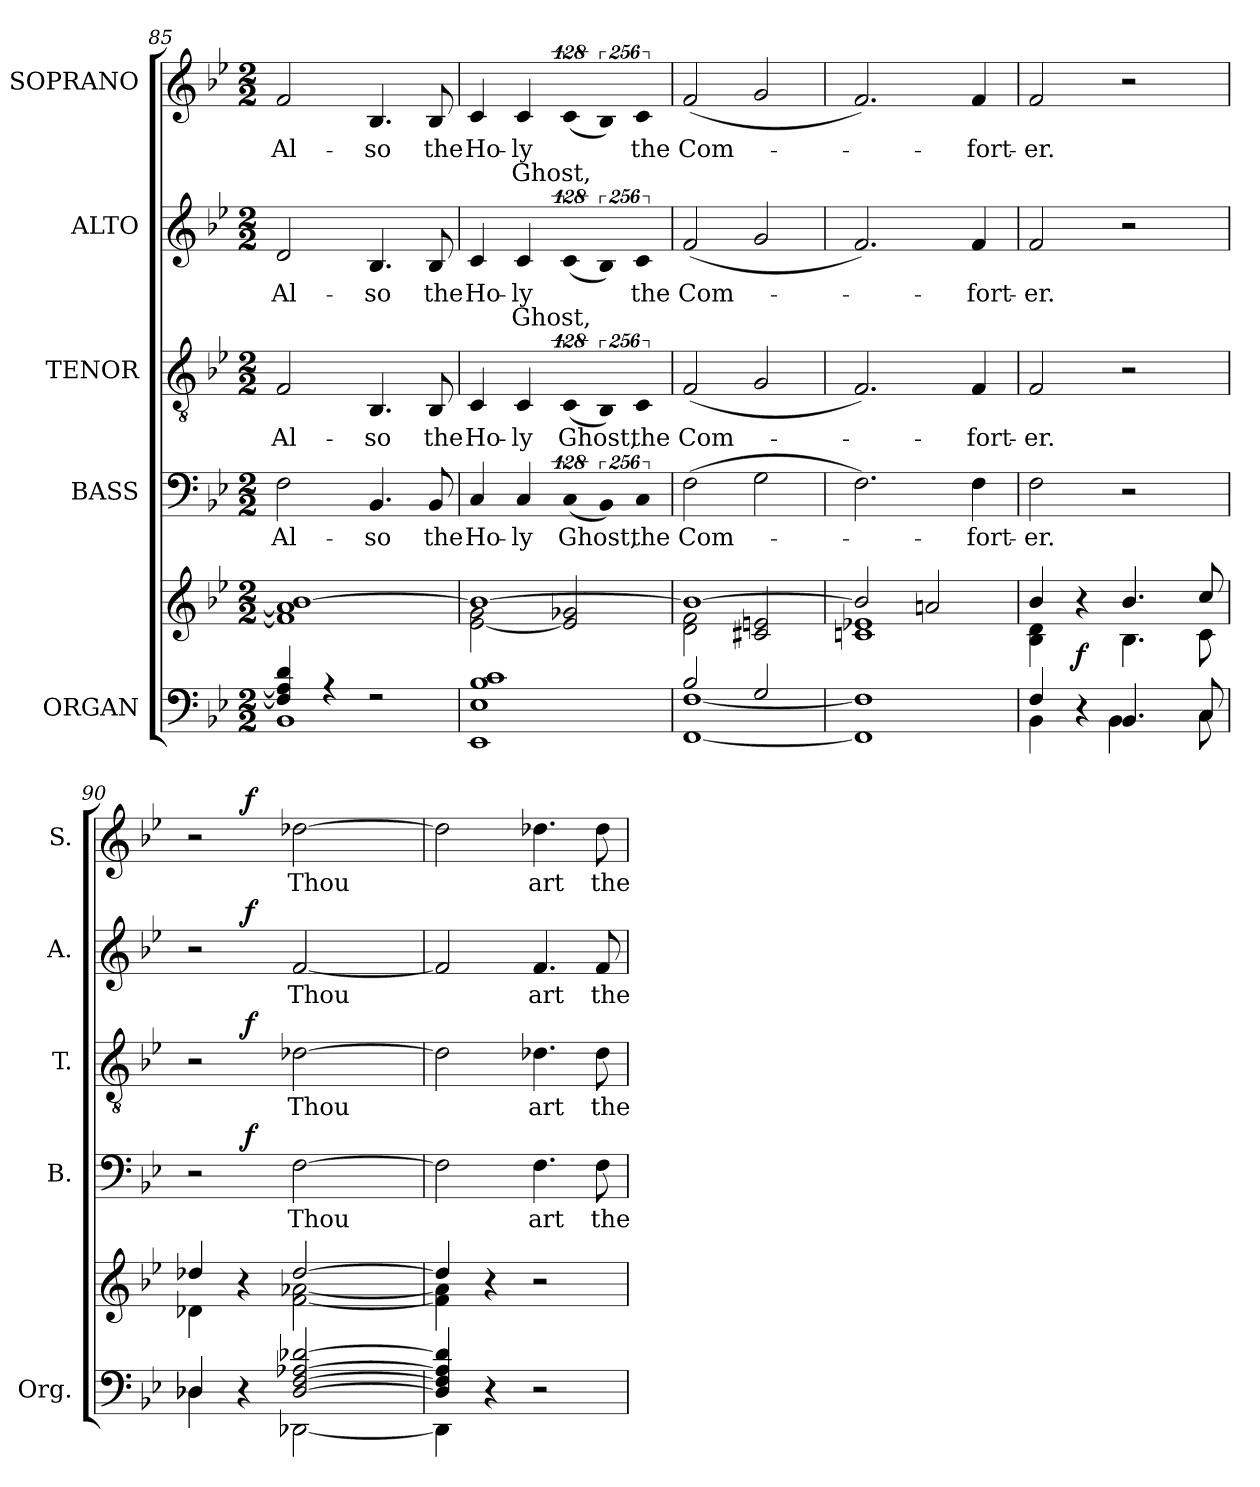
**kern	**kern	**dynam	**kern	**text	**dynam	**kern	**text	**dynam	**kern	**text	**text	**dynam	**kern	**text	**text	**dynam
*part5	*part5	*part5	*part4	*part4	*part4	*part3	*part3	*part3	*part2	*part2	*part2	*part2	*part1	*part1	*part1	*part1
*staff6	*staff5	*staff5/6	*staff4	*staff4	*staff4	*staff3	*staff3	*staff3	*staff2	*staff2	*staff2	*staff2	*staff1	*staff1	*staff1	*staff1
*I"ORGAN	*	*	*I"BASS	*	*	*I"TENOR	*	*	*I"ALTO	*	*	*	*I"SOPRANO	*	*	*
*I'Org.	*	*	*I'B.	*	*	*I'T.	*	*	*I'A.	*	*	*	*I'S.	*	*	*
*clefF4	*clefG2	*	*clefF4	*	*	*clefGv2	*	*	*clefG2	*	*	*	*clefG2	*	*	*
*	*	*	*	*	*	*ITrd7c12	*	*	*	*	*	*	*	*	*	*
*k[b-e-]	*k[b-e-]	*	*k[b-e-]	*	*	*k[b-e-]	*	*	*k[b-e-]	*	*	*	*k[b-e-]	*	*	*
*B-:	*B-:	*	*B-:	*	*	*B-:	*	*	*B-:	*	*	*	*B-:	*	*	*
*M2/2	*M2/2	*	*M2/2	*	*	*M2/2	*	*	*M2/2	*	*	*	*M2/2	*	*	*
=85	=85	=85	=85	=85	=85	=85	=85	=85	=85	=85	=85	=85	=85	=85	=85	=85
*^	*	*	*	*	*	*	*	*	*	*	*	*	*	*	*	*
!	!	!	!	!	!LO:LY:b:color=#000000	!	!	!	!	!	!	!	!	!	!	!	!
!	!	!	!	!	!	!	!	!LO:LY:b:color=#000000	!	!	!	!	!	!	!	!	!
!	!	!	!	!	!	!	!	!	!	!	!LO:LY:b:color=#000000	!	!	!	!	!	!
!	!	!	!	!	!	!	!	!	!	!	!	!	!	!	!LO:LY:b:color=#000000	!	!
4Fi/] 4A-i] 4di	1BB-i	1fi] 1a-i] [1b-i	.	2Fi\	Al-	.	2FFi/	Al-	.	2di/	Al-	.	.	2fi/	Al-	.	.
4r	.	.	.	.	.	.	.	.	.	.	.	.	.	.	.	.	.
!	!	!	!	!	!LO:LY:b:color=#000000	!	!	!	!	!	!	!	!	!	!	!	!
!	!	!	!	!	!	!	!	!LO:LY:b:color=#000000	!	!	!	!	!	!	!	!	!
!	!	!	!	!	!	!	!	!	!	!	!LO:LY:b:color=#000000	!	!	!	!	!	!
!	!	!	!	!	!	!	!	!	!	!	!	!	!	!	!LO:LY:b:color=#000000	!	!
2r	.	.	.	4.BB-i/	-so	.	4.BBB-i/	-so	.	4.B-i/	-so	.	.	4.B-i/	-so	.	.
!	!	!	!	!	!LO:LY:b:color=#000000	!	!	!	!	!	!	!	!	!	!	!	!
!	!	!	!	!	!	!	!	!LO:LY:b:color=#000000	!	!	!	!	!	!	!	!	!
!	!	!	!	!	!	!	!	!	!	!	!LO:LY:b:color=#000000	!	!	!	!	!	!
!	!	!	!	!	!	!	!	!	!	!	!	!	!	!	!LO:LY:b:color=#000000	!	!
.	.	.	.	8BB-i/	the	.	8BBB-i/	the	.	8B-i/	the	.	.	8B-i/	the	.	.
!!LO:LB:g=z
=86	=86	=86	=86	=86	=86	=86	=86	=86	=86	=86	=86	=86	=86	=86	=86	=86	=86
*	*	*^	*	*	*	*	*	*	*	*	*	*	*	*	*	*	*
!	!	!	!	!	!	!LO:LY:b:color=#000000	!	!	!	!	!	!	!	!	!	!	!	!
!	!	!	!	!	!	!	!	!	!LO:LY:b:color=#000000	!	!	!	!	!	!	!	!	!
!	!	!	!	!	!	!	!	!	!	!	!	!LO:LY:b:color=#000000	!	!	!	!	!	!
!	!	!	!	!	!	!	!	!	!	!	!	!	!	!	!	!LO:LY:b:color=#000000	!	!
1E-i 1B-i 1ci	1EE-i	1b-i_	[2e-i\ 2gi	.	4Ci/	Ho-	.	4CCi/	Ho-	.	4ci/	Ho-	.	.	4ci/	Ho-	.	.
!	!	!	!	!	!	!LO:LY:b:color=#000000	!	!	!	!	!	!	!	!	!	!	!	!
!	!	!	!	!	!	!	!	!	!LO:LY:b:color=#000000	!	!	!	!	!	!	!	!	!
!	!	!	!	!	!	!	!	!	!	!	!	!LO:LY:b:color=#000000	!LO:LY:b:color=#000000	!	!	!	!	!
!	!	!	!	!	!	!	!	!	!	!	!	!	!	!	!	!LO:LY:b:color=#000000	!LO:LY:b:color=#000000	!
.	.	.	.	.	4Ci/	-ly	.	4CCi/	-ly	.	4ci/	-ly	Ghost,	.	4ci/	-ly	Ghost,	.
!	!	!	!	!	!LO:N:vis=4	!	!	!	!	!	!	!	!	!	!	!	!	!
!	!	!	!	!	!	!LO:LY:b:color=#000000	!	!LO:N:vis=4	!	!	!	!	!	!	!	!	!	!
!	!	!	!	!	!	!	!	!	!LO:LY:b:color=#000000	!	!LO:N:vis=4	!	!	!	!LO:N:vis=4	!	!	!
.	.	.	2e-i/] 2g-Xi	.	(512%85Ci/	Ghost,	.	(512%85CCi/	Ghost,	.	(512%85ci/	.	.	.	(512%85ci/	.	.	.
!	!	!	!	!	!LO:N:vis=4	!	!	!LO:N:vis=4	!	!	!LO:N:vis=4	!	!	!	!LO:N:vis=4	!	!	!
.	.	.	.	.	1024%171BB-i/)	.	.	1024%171BBB-i/)	.	.	1024%171B-i/)	.	.	.	1024%171B-i/)	.	.	.
!	!	!	!	!	!LO:N:vis=4	!	!	!	!	!	!	!	!	!	!	!	!	!
!	!	!	!	!	!	!LO:LY:b:color=#000000	!	!LO:N:vis=4	!	!	!	!	!	!	!	!	!	!
!	!	!	!	!	!	!	!	!	!LO:LY:b:color=#000000	!	!LO:N:vis=4	!	!	!	!	!	!	!
!	!	!	!	!	!	!	!	!	!	!	!	!LO:LY:b:color=#000000	!	!	!LO:N:vis=4	!	!	!
!	!	!	!	!	!	!	!	!	!	!	!	!	!	!	!	!LO:LY:b:color=#000000	!	!
.	.	.	.	.	1024%171Ci/	the	.	1024%171CCi/	the	.	1024%171ci/	the	.	.	1024%171ci/	the	.	.
=87	=87	=87	=87	=87	=87	=87	=87	=87	=87	=87	=87	=87	=87	=87	=87	=87	=87	=87
!	!	!	!	!	!	!LO:LY:b:color=#000000	!	!	!	!	!	!	!	!	!	!	!	!
!	!	!	!	!	!	!	!	!	!LO:LY:b:color=#000000	!	!	!	!	!	!	!	!	!
!	!	!	!	!	!	!	!	!	!	!	!	!LO:LY:b:color=#000000	!	!	!	!	!	!
!	!	!	!	!	!	!	!	!	!	!	!	!	!	!	!	!LO:LY:b:color=#000000	!	!
2B-i/	[1FFi [1Fi	1b-i_	2di\ 2fi	.	(2Fi\	Com-	.	(2FFi/	Com-	.	(2fi/	Com-	.	.	(2fi/	Com-	.	.
2Gi/	.	.	2c#Xi/ 2eni	.	2Gi\	.	.	2GGi/	.	.	2gi/	.	.	.	2gi/	.	.	.
*v	*v	*	*	*	*	*	*	*	*	*	*	*	*	*	*	*	*	*
=88	=88	=88	=88	=88	=88	=88	=88	=88	=88	=88	=88	=88	=88	=88	=88	=88	=88
1FFi] 1Fi]	2b-i/]	1cni 1e-Xi	.	2.Fi\)	.	.	2.FFi/)	.	.	2.fi/)	.	.	.	2.fi/)	.	.	.
.	2ani/	.	.	.	.	.	.	.	.	.	.	.	.	.	.	.	.
!	!	!	!	!	!LO:LY:b:color=#000000	!	!	!	!	!	!	!	!	!	!	!	!
!	!	!	!	!	!	!	!	!LO:LY:b:color=#000000	!	!	!	!	!	!	!	!	!
!	!	!	!	!	!	!	!	!	!	!	!LO:LY:b:color=#000000	!	!	!	!	!	!
!	!	!	!	!	!	!	!	!	!	!	!	!	!	!	!LO:LY:b:color=#000000	!	!
.	.	.	.	4Fi\	-fort-	.	4FFi/	-fort-	.	4fi/	-fort-	.	.	4fi/	-fort-	.	.
=89	=89	=89	=89	=89	=89	=89	=89	=89	=89	=89	=89	=89	=89	=89	=89	=89	=89
*^	*	*	*	*	*	*	*	*	*	*	*	*	*	*	*	*	*
!	!	!	!	!	!	!LO:LY:b:color=#000000	!	!	!	!	!	!	!	!	!	!	!	!
!	!	!	!	!	!	!	!	!	!LO:LY:b:color=#000000	!	!	!	!	!	!	!	!	!
!	!	!	!	!	!	!	!	!	!	!	!	!LO:LY:b:color=#000000	!	!	!	!	!	!
!	!	!	!	!	!	!	!	!	!	!	!	!	!	!	!	!LO:LY:b:color=#000000	!	!
4Fi/	4BB-i\	4b-i/	4B-i\ 4di	.	2Fi\	-er.	.	2FFi/	-er.	.	2fi/	-er.	.	.	2fi/	-er.	.	.
4r	4ryy	4r	4ryy	f	.	.	.	.	.	.	.	.	.	.	.	.	.	.
4.BB-i/	4BB-i\	4.b-i/	4.B-i\	.	2r	.	.	2r	.	.	2r	.	.	.	2r	.	.	.
.	8ryy	.	.	.	.	.	.	.	.	.	.	.	.	.	.	.	.	.
8Ci/	8Ci\	8cci/	8ci\	.	.	.	.	.	.	.	.	.	.	.	.	.	.	.
=90	=90	=90	=90	=90	=90	=90	=90	=90	=90	=90	=90	=90	=90	=90	=90	=90	=90	=90
*	*	*	*	*	*^	*	*	*^	*	*	*^	*	*	*	*^	*	*	*
4D-Xi/	4D-i\	4dd-Xi/	4d-Xi\	.	2r	4ryy	.	.	2r	4ryy	.	.	2r	4ryy	.	.	.	2r	4ryy	.	.	.
4r	4ryy	4r	4ryy	.	.	128ryy	.	.	.	128ryy	.	.	.	128ryy	.	.	.	.	128ryy	.	.	.
.	.	.	.	.	.	512ryy	.	.	.	512ryy	.	.	.	512ryy	.	.	.	.	512ryy	.	.	.
.	.	.	.	.	.	2ryy	.	f	.	2ryy	.	f	.	2ryy	.	.	f	.	2ryy	.	.	f
!	!	!	!	!	!	!	!LO:LY:b:color=#000000	!	!	!	!	!	!	!	!	!	!	!	!	!	!	!
!	!	!	!	!	!	!	!	!	!	!	!LO:LY:b:color=#000000	!	!	!	!	!	!	!	!	!	!	!
!	!	!	!	!	!	!	!	!	!	!	!	!	!	!	!LO:LY:b:color=#000000	!	!	!	!	!	!	!
!	!	!	!	!	!	!	!	!	!	!	!	!	!	!	!	!	!	!	!	!LO:LY:b:color=#000000	!	!
[2D-i/ [2Fi [2A-Xi [2d-Xi	[2DD-Xi\	[2dd-i/	[2fi\ [2a-Xi	.	[2Fi\	.	Thou	.	[2D-Xi\	.	Thou	.	[2fi/	.	Thou	.	.	[2dd-Xi\	.	Thou	.	.
.	.	.	.	.	.	8ryy	.	.	.	8ryy	.	.	.	8ryy	.	.	.	.	8ryy	.	.	.
.	.	.	.	.	.	16ryy	.	.	.	16ryy	.	.	.	16ryy	.	.	.	.	16ryy	.	.	.
.	.	.	.	.	.	32ryy	.	.	.	32ryy	.	.	.	32ryy	.	.	.	.	32ryy	.	.	.
.	.	.	.	.	.	64ryy	.	.	.	64ryy	.	.	.	64ryy	.	.	.	.	64ryy	.	.	.
.	.	.	.	.	.	256.ryy	.	.	.	256.ryy	.	.	.	256.ryy	.	.	.	.	256.ryy	.	.	.
*	*	*	*	*	*v	*v	*	*	*	*	*	*	*v	*v	*	*	*	*v	*v	*	*	*
*	*	*	*	*	*	*	*	*v	*v	*	*	*	*	*	*	*	*	*	*
=91	=91	=91	=91	=91	=91	=91	=91	=91	=91	=91	=91	=91	=91	=91	=91	=91	=91	=91
4D-i/] 4Fi] 4A-i] 4d-i]	4DD-i\]	4dd-i/]	4fi\] 4a-i]	.	2Fi\]	.	.	2D-i\]	.	.	2fi/]	.	.	.	2dd-i\]	.	.	.
4r	2.ryy	4r	2.ryy	.	.	.	.	.	.	.	.	.	.	.	.	.	.	.
!	!	!	!	!	!	!LO:LY:b:color=#000000	!	!	!	!	!	!	!	!	!	!	!	!
!	!	!	!	!	!	!	!	!	!LO:LY:b:color=#000000	!	!	!	!	!	!	!	!	!
!	!	!	!	!	!	!	!	!	!	!	!	!LO:LY:b:color=#000000	!	!	!	!	!	!
!	!	!	!	!	!	!	!	!	!	!	!	!	!	!	!	!LO:LY:b:color=#000000	!	!
2r	.	2r	.	.	4.Fi\	art	.	4.D-Xi\	art	.	4.fi/	art	.	.	4.dd-Xi\	art	.	.
!	!	!	!	!	!	!LO:LY:b:color=#000000	!	!	!	!	!	!	!	!	!	!	!	!
!	!	!	!	!	!	!	!	!	!LO:LY:b:color=#000000	!	!	!	!	!	!	!	!	!
!	!	!	!	!	!	!	!	!	!	!	!	!LO:LY:b:color=#000000	!	!	!	!	!	!
!	!	!	!	!	!	!	!	!	!	!	!	!	!	!	!	!LO:LY:b:color=#000000	!	!
.	.	.	.	.	8Fi\	the	.	8D-i\	the	.	8fi/	the	.	.	8dd-i\	the	.	.
*v	*v	*	*	*	*	*	*	*	*	*	*	*	*	*	*	*	*	*
*	*v	*v	*	*	*	*	*	*	*	*	*	*	*	*	*	*	*
=	=	=	=	=	=	=	=	=	=	=	=	=	=	=	=	=
*-	*-	*-	*-	*-	*-	*-	*-	*-	*-	*-	*-	*-	*-	*-	*-	*-
